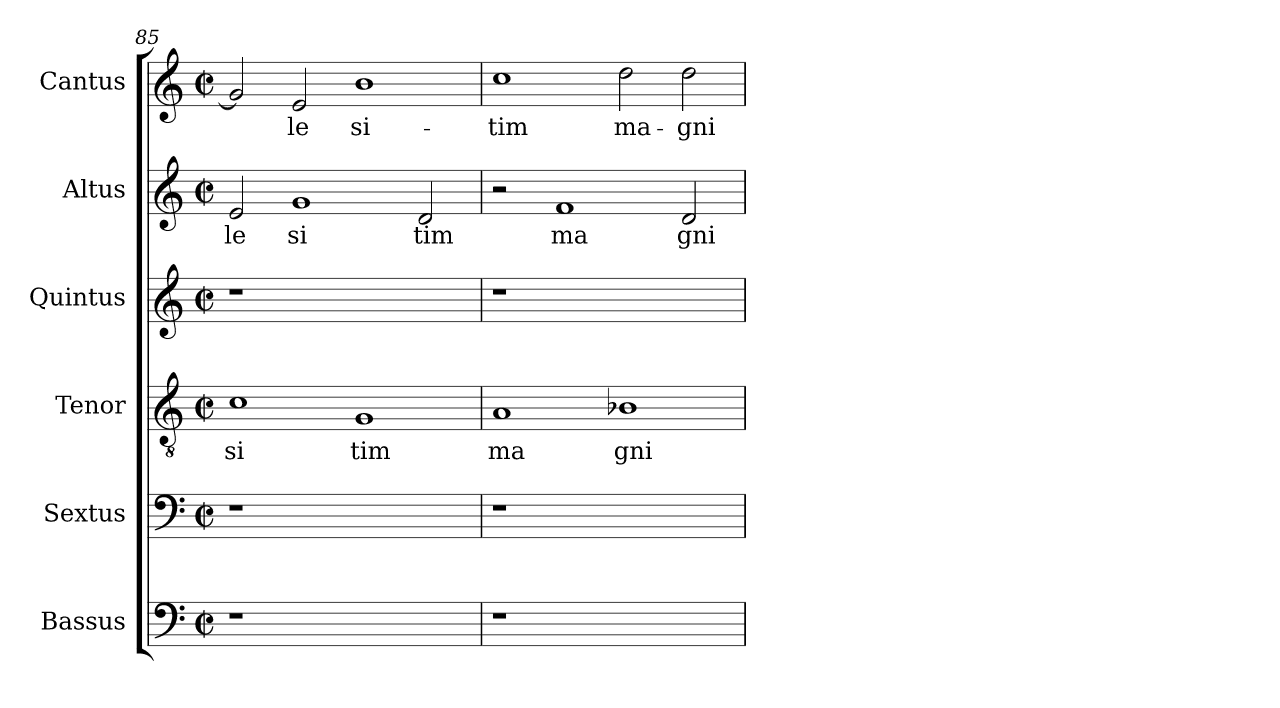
**kern	**kern	**kern	**text	**kern	**kern	**text	**kern	**text
*part6	*part5	*part4	*part4	*part3	*part2	*part2	*part1	*part1
*staff6	*staff5	*staff4	*staff4	*staff3	*staff2	*staff2	*staff1	*staff1
*I"Bassus	*I"Sextus	*I"Tenor	*	*I"Quintus	*I"Altus	*	*I"Cantus	*
*I'Bassus	*I'Sextus	*I'Tenor	*	*I'Quintus	*I'Altus	*	*I'Cantus	*
*clefF4	*clefF4	*clefGv2	*	*clefG2	*clefG2	*	*clefG2	*
*k[]	*k[]	*k[]	*	*k[]	*k[]	*	*k[]	*
*C:	*C:	*C:	*	*C:	*C:	*	*C:	*
*M2/2	*M2/2	*M2/2	*	*M2/2	*M2/2	*	*M2/2	*
*met(c|)	*met(c|)	*met(c|)	*	*met(c|)	*met(c|)	*	*met(c|)	*
=85	=85	=85	=85	=85	=85	=85	=85	=85
!	!	!	!LO:LY:b:cj	!	!	!LO:LY:b:cj	!	!LO:LY:b:cj
1r	1r	1c	si	1r	2e/	le	2g/]	--
!	!	!	!	!	!	!LO:LY:b:cj	!	!LO:LY:b:cj
.	.	.	.	.	1g	si	2e/	-le
!	!	!	!LO:LY:b:cj	!	!	!	!	!LO:LY:b:cj
1ryy	1ryy	1G	tim	1ryy	.	.	1b	si-
!	!	!	!	!	!	!LO:LY:b:cj	!	!
.	.	.	.	.	2d/	tim	.	.
=86	=86	=86	=86	=86	=86	=86	=86	=86
!	!	!	!LO:LY:b:cj	!	!	!	!	!LO:LY:b:cj
1r	1r	1A	ma	1r	2r	.	1cc	-tim
!	!	!	!	!	!	!LO:LY:b:cj	!	!
.	.	.	.	.	1f	ma	.	.
!	!	!	!LO:LY:b:cj	!	!	!	!	!LO:LY:b:cj
1ryy	1ryy	1B-X	gni	1ryy	.	.	2dd\	ma-
!	!	!	!	!	!	!LO:LY:b:cj	!	!LO:LY:b:cj
.	.	.	.	.	2d/	gni	2dd\	-gni
=	=	=	=	=	=	=	=	=
*-	*-	*-	*-	*-	*-	*-	*-	*-
